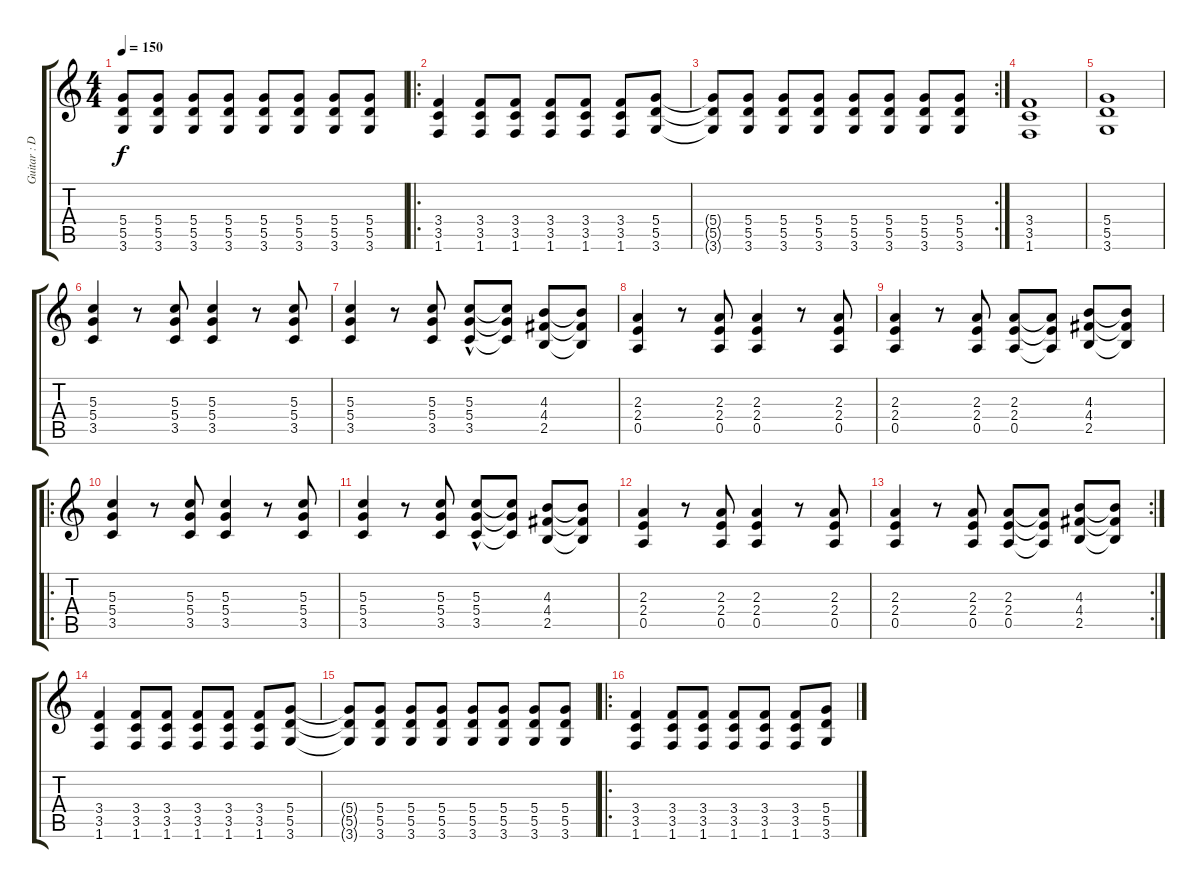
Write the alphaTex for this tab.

\track ("Guitar : Doyle" "Guitar : D") {instrument distortionguitar}
\staff {score tabs}
\tuning (E4 B3 G3 D3 A2 E2) {hide}
\ts (4 4)
\tempo 150
\clef g2
\ks c
(5.4{t} 5.5{t} 3.6{t}).8{dy f} (5.4 5.5 3.6).8 (5.4 5.5 3.6).8 (5.4 5.5 3.6).8 (5.4 5.5 3.6).8 (5.4 5.5 3.6).8 (5.4 5.5 3.6).8 (5.4 5.5 3.6).8 |
\ro
(3.4 3.5 1.6).4 (3.4 3.5 1.6).8 (3.4 3.5 1.6).8 (3.4 3.5 1.6).8 (3.4 3.5 1.6).8 (3.4 3.5 1.6).8 (5.4 5.5 3.6).8 |
\rc 2
(5.4{t} 5.5{t} 3.6{t}).8 (5.4 5.5 3.6).8 (5.4 5.5 3.6).8 (5.4 5.5 3.6).8 (5.4 5.5 3.6).8 (5.4 5.5 3.6).8 (5.4 5.5 3.6).8 (5.4 5.5 3.6).8 |
(3.4 3.5 1.6).1 |
(5.4 5.5 3.6).1 |
(5.3 5.4 3.5).4 r.8 (5.3 5.4 3.5).8 (5.3 5.4 3.5).4 r.8 (5.3 5.4 3.5).8 |
(5.3 5.4 3.5).4 r.8 (5.3 5.4 3.5).8 (5.3 5.4 3.5{hac}).8 (5.3{t} 5.4{t} 3.5{t}).8 (4.3 4.4 2.5).8 (4.3{t} 4.4{t} 2.5{t}).8 |
(2.3 2.4 0.5).4 r.8 (2.3 2.4 0.5).8 (2.3 2.4 0.5).4 r.8 (2.3 2.4 0.5).8 |
(2.3 2.4 0.5).4 r.8 (2.3 2.4 0.5).8 (2.3 2.4 0.5).8 (2.3{t} 2.4{t} 0.5{t}).8 (4.3 4.4 2.5).8 (4.3{t} 4.4{t} 2.5{t}).8 |
\ro
(5.3 5.4 3.5).4 r.8 (5.3 5.4 3.5).8 (5.3 5.4 3.5).4 r.8 (5.3 5.4 3.5).8 |
(5.3 5.4 3.5).4 r.8 (5.3 5.4 3.5).8 (5.3 5.4 3.5{hac}).8 (5.3{t} 5.4{t} 3.5{t}).8 (4.3 4.4 2.5).8 (4.3{t} 4.4{t} 2.5{t}).8 |
(2.3 2.4 0.5).4 r.8 (2.3 2.4 0.5).8 (2.3 2.4 0.5).4 r.8 (2.3 2.4 0.5).8 |
\rc 2
(2.3 2.4 0.5).4 r.8 (2.3 2.4 0.5).8 (2.3 2.4 0.5).8 (2.3{t} 2.4{t} 0.5{t}).8 (4.3 4.4 2.5).8 (4.3{t} 4.4{t} 2.5{t}).8 |
(3.4 3.5 1.6).4 (3.4 3.5 1.6).8 (3.4 3.5 1.6).8 (3.4 3.5 1.6).8 (3.4 3.5 1.6).8 (3.4 3.5 1.6).8 (5.4 5.5 3.6).8 |
(5.4{t} 5.5{t} 3.6{t}).8 (5.4 5.5 3.6).8 (5.4 5.5 3.6).8 (5.4 5.5 3.6).8 (5.4 5.5 3.6).8 (5.4 5.5 3.6).8 (5.4 5.5 3.6).8 (5.4 5.5 3.6).8 |
\ro
(3.4 3.5 1.6).4 (3.4 3.5 1.6).8 (3.4 3.5 1.6).8 (3.4 3.5 1.6).8 (3.4 3.5 1.6).8 (3.4 3.5 1.6).8 (5.4 5.5 3.6).8
